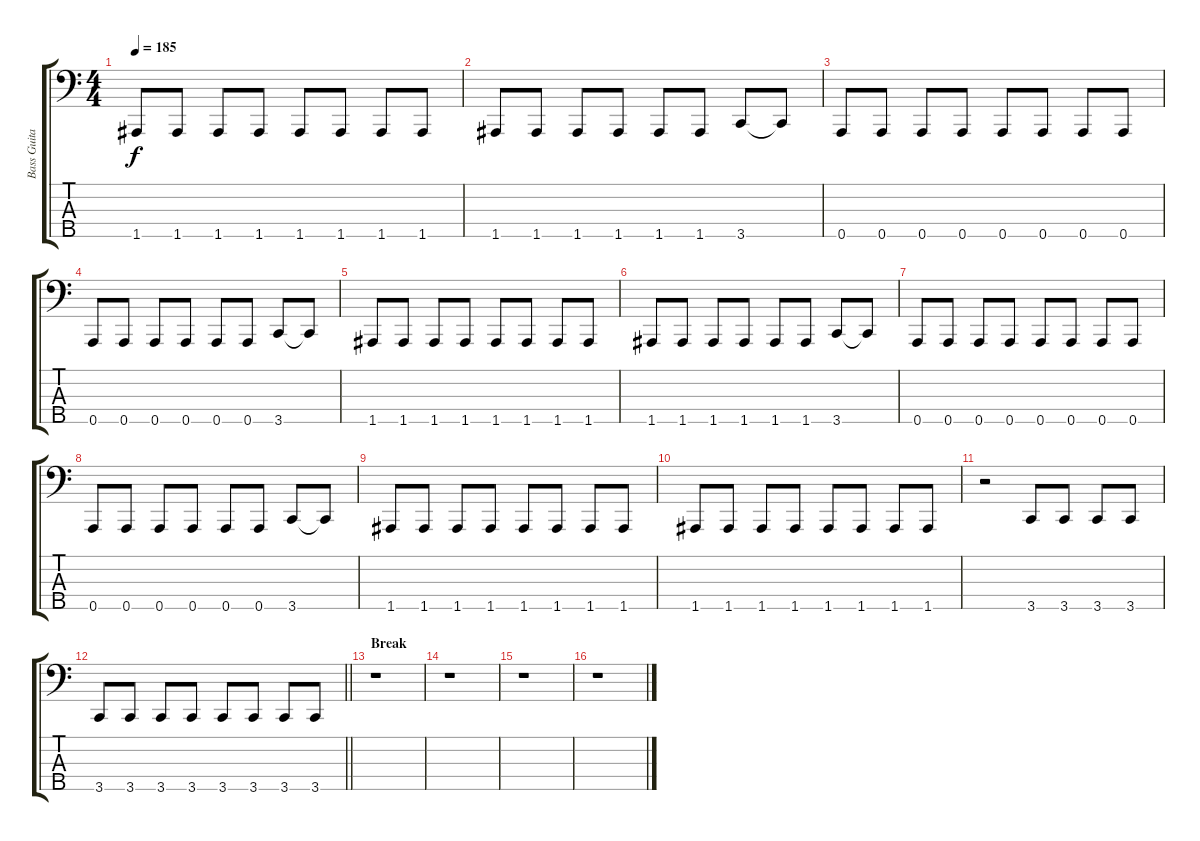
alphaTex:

\track ("Bass Guitar" "Bass Guita") {instrument electricbasspick}
\staff {score tabs}
\tuning (G2 D2 A1 E1 A0) {hide}
\ts (4 4)
\tempo 185
\clef f4
\ks c
1.5.8{dy f} 1.5.8 1.5.8 1.5.8 1.5.8 1.5.8 1.5.8 1.5.8 |
1.5.8 1.5.8 1.5.8 1.5.8 1.5.8 1.5.8 3.5.8 3.5{t}.8 |
0.5.8 0.5.8 0.5.8 0.5.8 0.5.8 0.5.8 0.5.8 0.5.8 |
0.5.8 0.5.8 0.5.8 0.5.8 0.5.8 0.5.8 3.5.8 3.5{t}.8 |
1.5.8 1.5.8 1.5.8 1.5.8 1.5.8 1.5.8 1.5.8 1.5.8 |
1.5.8 1.5.8 1.5.8 1.5.8 1.5.8 1.5.8 3.5.8 3.5{t}.8 |
0.5.8 0.5.8 0.5.8 0.5.8 0.5.8 0.5.8 0.5.8 0.5.8 |
0.5.8 0.5.8 0.5.8 0.5.8 0.5.8 0.5.8 3.5.8 3.5{t}.8 |
1.5.8 1.5.8 1.5.8 1.5.8 1.5.8 1.5.8 1.5.8 1.5.8 |
1.5.8 1.5.8 1.5.8 1.5.8 1.5.8 1.5.8 1.5.8 1.5.8 |
r.2 3.5.8 3.5.8 3.5.8 3.5.8 |
\barLineRight lightlight
3.5.8 3.5.8 3.5.8 3.5.8 3.5.8 3.5.8 3.5.8 3.5.8 |
\section ("" "Break")
r.1 |
r.1 |
r.1 |
r.1
